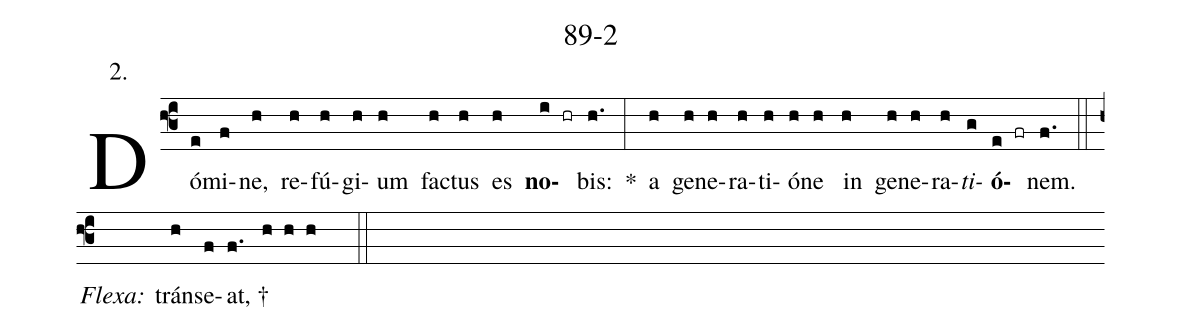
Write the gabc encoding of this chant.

name: 89-2;
annotation: 2.;
%%
(f3) Dó(e)mi(f)ne,(h) re(h)fú(h)gi(h)um(h) fac(h)tus(h) es(h) <b>no</b>(i hr)bis:(h.) *(:) a(h) ge(h)ne(h)ra(h)ti(h)ó(h)ne(h) in(h) ge(h)ne(h)ra(h)<i>ti</i>(g)<b>ó</b>(e fr)nem.(f.) (::)
<i>Flexa:</i>(///)  tráns(h)e(f)at, †(f.// h h h  ::)
